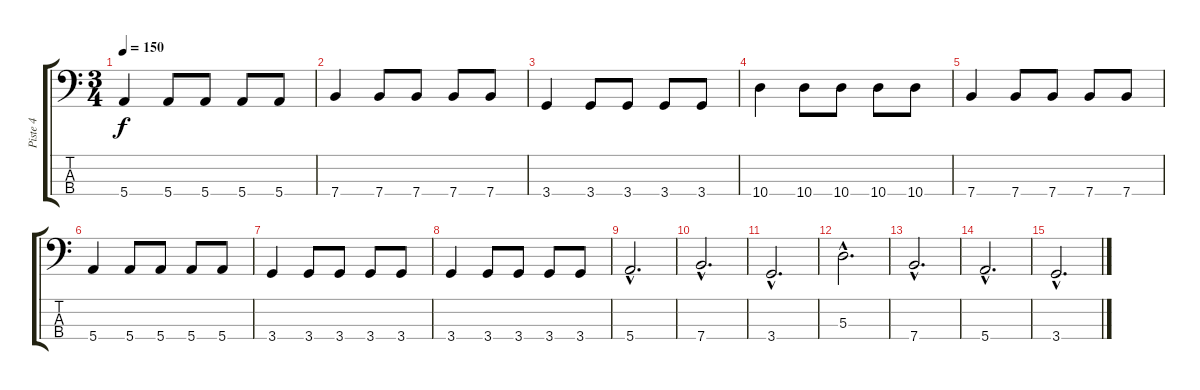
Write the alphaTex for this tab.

\track ("Piste 4" "Piste 4") {instrument electricbassfinger}
\staff {score tabs}
\tuning (G2 D2 A1 E1) {hide}
\ts (3 4)
\tempo 150
\clef f4
\ks c
5.4.4{dy f} 5.4.8 5.4.8 5.4.8 5.4.8 |
7.4.4 7.4.8 7.4.8 7.4.8 7.4.8 |
3.4.4 3.4.8 3.4.8 3.4.8 3.4.8 |
10.4.4 10.4.8 10.4.8 10.4.8 10.4.8 |
7.4.4 7.4.8 7.4.8 7.4.8 7.4.8 |
5.4.4 5.4.8 5.4.8 5.4.8 5.4.8 |
3.4.4 3.4.8 3.4.8 3.4.8 3.4.8 |
3.4.4 3.4.8 3.4.8 3.4.8 3.4.8 |
5.4{hac}.2{d} |
7.4{hac}.2{d} |
3.4{hac}.2{d} |
5.3{hac}.2{d} |
7.4{hac}.2{d} |
5.4{hac}.2{d} |
3.4{hac}.2{d}
